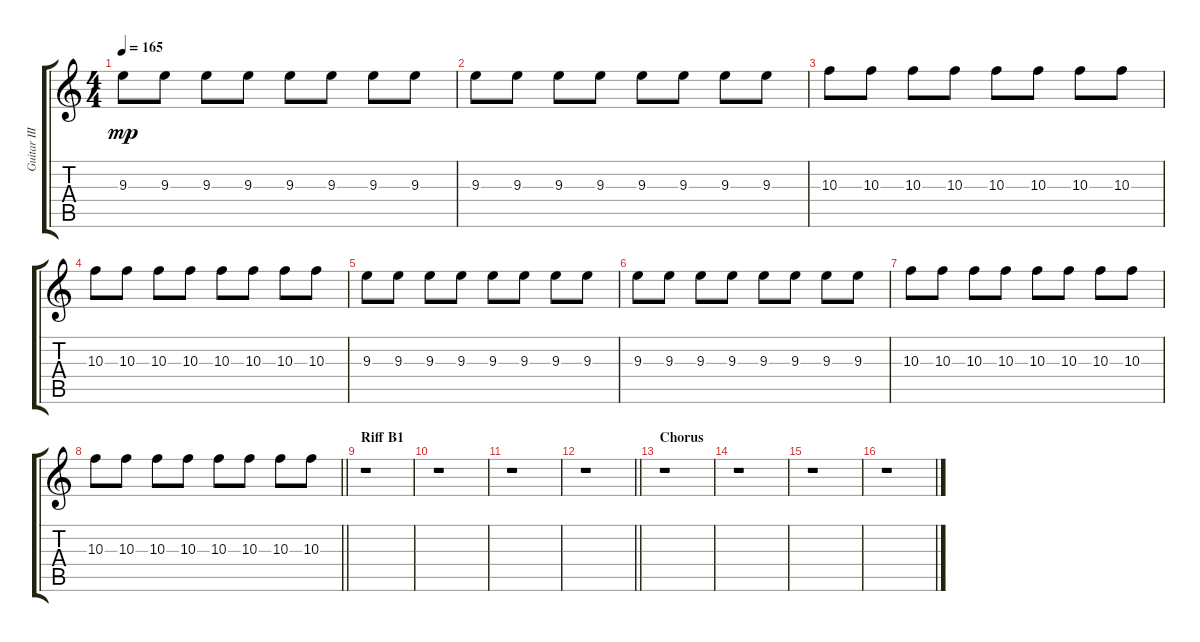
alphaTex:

\track ("Guitar III" "Guitar III") {instrument electricguitarclean}
\staff {score tabs}
\tuning (E4 B3 G3 D3 A2 E2) {hide}
\ts (4 4)
\tempo 165
\clef g2
\ks c
9.3.8{dy mp} 9.3.8 9.3.8 9.3.8 9.3.8 9.3.8 9.3.8 9.3.8 |
9.3.8 9.3.8 9.3.8 9.3.8 9.3.8 9.3.8 9.3.8 9.3.8 |
10.3.8 10.3.8 10.3.8 10.3.8 10.3.8 10.3.8 10.3.8 10.3.8 |
10.3.8 10.3.8 10.3.8 10.3.8 10.3.8 10.3.8 10.3.8 10.3.8 |
9.3.8 9.3.8 9.3.8 9.3.8 9.3.8 9.3.8 9.3.8 9.3.8 |
9.3.8 9.3.8 9.3.8 9.3.8 9.3.8 9.3.8 9.3.8 9.3.8 |
10.3.8 10.3.8 10.3.8 10.3.8 10.3.8 10.3.8 10.3.8 10.3.8 |
\barLineRight lightlight
10.3.8 10.3.8 10.3.8 10.3.8 10.3.8 10.3.8 10.3.8 10.3.8 |
\section ("" "Riff B1")
r.1 |
r.1 |
r.1 |
\barLineRight lightlight
r.1 |
\section ("" "Chorus")
r.1 |
r.1 |
r.1 |
r.1
